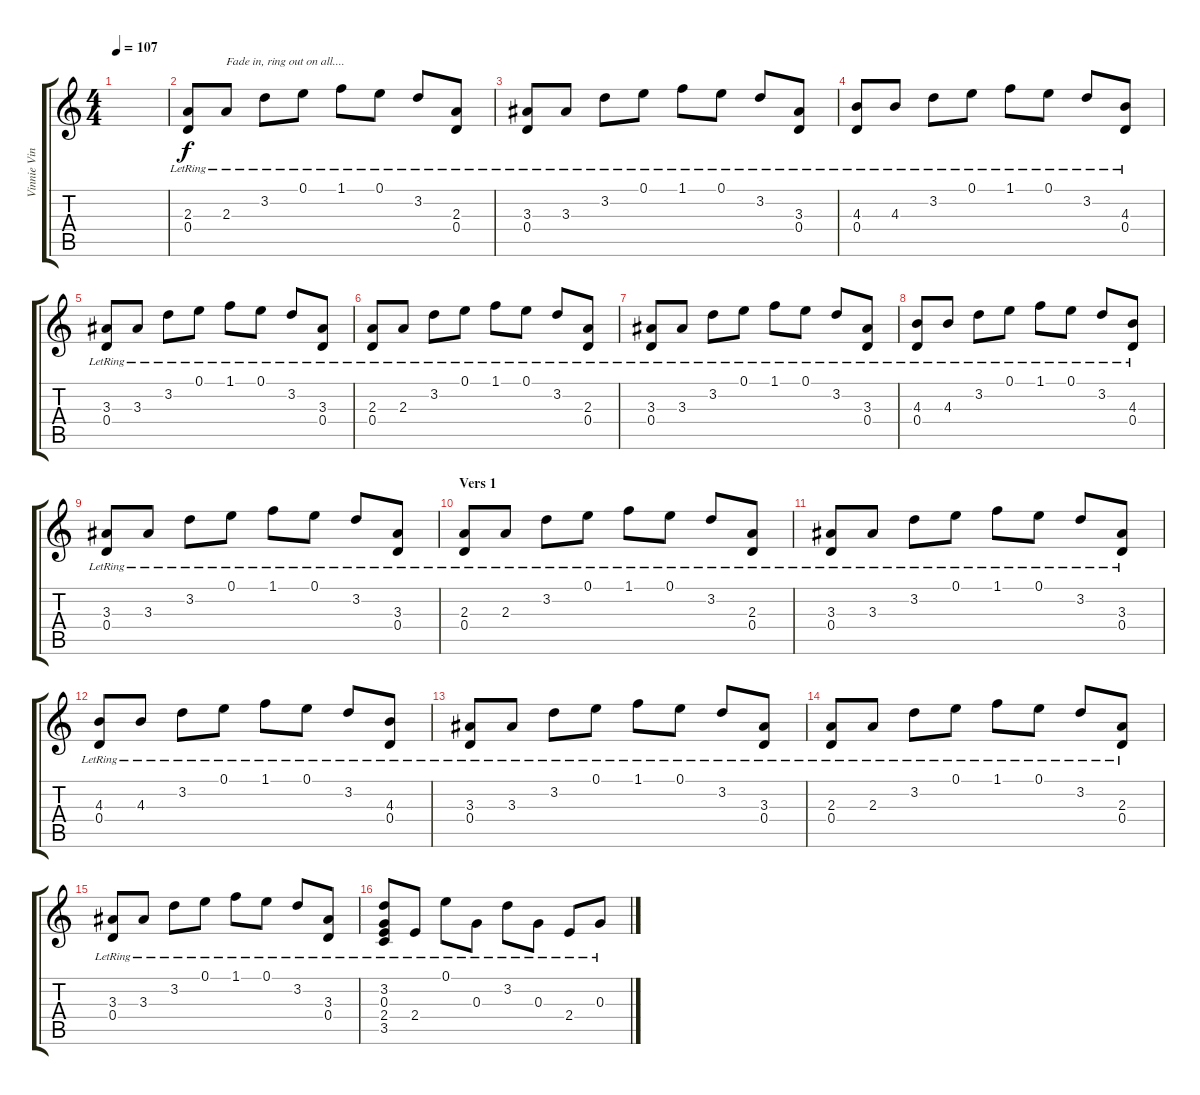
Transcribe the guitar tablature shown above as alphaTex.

\track ("Vinnie Vincent - guitar (rhythm 2)" "Vinnie Vin") {instrument acousticguitarsteel}
\staff {score tabs}
\tuning (E4 B3 G3 D3 A2 E2) {hide}
\ts (4 4)
\tempo 107
\clef g2
\ks c
|
(2.3{lr} 0.4{lr}).8{volume 13} 2.3{lr}.8{txt "Fade in, ring out on all...."} 3.2{lr}.8 0.1{lr}.8 1.1{lr}.8 0.1{lr}.8 3.2{lr}.8 (2.3{lr} 0.4{lr}).8 |
(3.3{lr} 0.4{lr}).8 3.3{lr}.8 3.2{lr}.8 0.1{lr}.8 1.1{lr}.8 0.1{lr}.8 3.2{lr}.8 (3.3{lr} 0.4{lr}).8 |
(4.3{lr} 0.4{lr}).8 4.3{lr}.8 3.2{lr}.8 0.1{lr}.8 1.1{lr}.8 0.1{lr}.8 3.2{lr}.8 (4.3{lr} 0.4{lr}).8 |
(3.3{lr} 0.4{lr}).8 3.3{lr}.8 3.2{lr}.8 0.1{lr}.8 1.1{lr}.8 0.1{lr}.8 3.2{lr}.8 (3.3{lr} 0.4{lr}).8 |
(2.3{lr} 0.4{lr}).8 2.3{lr}.8 3.2{lr}.8 0.1{lr}.8 1.1{lr}.8 0.1{lr}.8 3.2{lr}.8 (2.3{lr} 0.4{lr}).8 |
(3.3{lr} 0.4{lr}).8 3.3{lr}.8 3.2{lr}.8 0.1{lr}.8 1.1{lr}.8 0.1{lr}.8 3.2{lr}.8 (3.3{lr} 0.4{lr}).8 |
(4.3{lr} 0.4{lr}).8 4.3{lr}.8 3.2{lr}.8 0.1{lr}.8 1.1{lr}.8 0.1{lr}.8 3.2{lr}.8 (4.3{lr} 0.4{lr}).8 |
(3.3{lr} 0.4{lr}).8 3.3{lr}.8 3.2{lr}.8 0.1{lr}.8 1.1{lr}.8 0.1{lr}.8 3.2{lr}.8 (3.3{lr} 0.4{lr}).8 |
\section ("" "Vers 1")
(2.3{lr} 0.4{lr}).8 2.3{lr}.8 3.2{lr}.8 0.1{lr}.8 1.1{lr}.8 0.1{lr}.8 3.2{lr}.8 (2.3{lr} 0.4{lr}).8 |
(3.3{lr} 0.4{lr}).8 3.3{lr}.8 3.2{lr}.8 0.1{lr}.8 1.1{lr}.8 0.1{lr}.8 3.2{lr}.8 (3.3{lr} 0.4{lr}).8 |
(4.3{lr} 0.4{lr}).8 4.3{lr}.8 3.2{lr}.8 0.1{lr}.8 1.1{lr}.8 0.1{lr}.8 3.2{lr}.8 (4.3{lr} 0.4{lr}).8 |
(3.3{lr} 0.4{lr}).8 3.3{lr}.8 3.2{lr}.8 0.1{lr}.8 1.1{lr}.8 0.1{lr}.8 3.2{lr}.8 (3.3{lr} 0.4{lr}).8 |
(2.3{lr} 0.4{lr}).8 2.3{lr}.8 3.2{lr}.8 0.1{lr}.8 1.1{lr}.8 0.1{lr}.8 3.2{lr}.8 (2.3{lr} 0.4{lr}).8 |
(3.3{lr} 0.4{lr}).8 3.3{lr}.8 3.2{lr}.8 0.1{lr}.8 1.1{lr}.8 0.1{lr}.8 3.2{lr}.8 (3.3{lr} 0.4{lr}).8 |
(3.2{lr} 0.3{lr} 2.4{lr} 3.5{lr}).8 2.4{lr}.8 0.1{lr}.8 0.3{lr}.8 3.2{lr}.8 0.3{lr}.8 2.4{lr}.8 0.3{lr}.8
